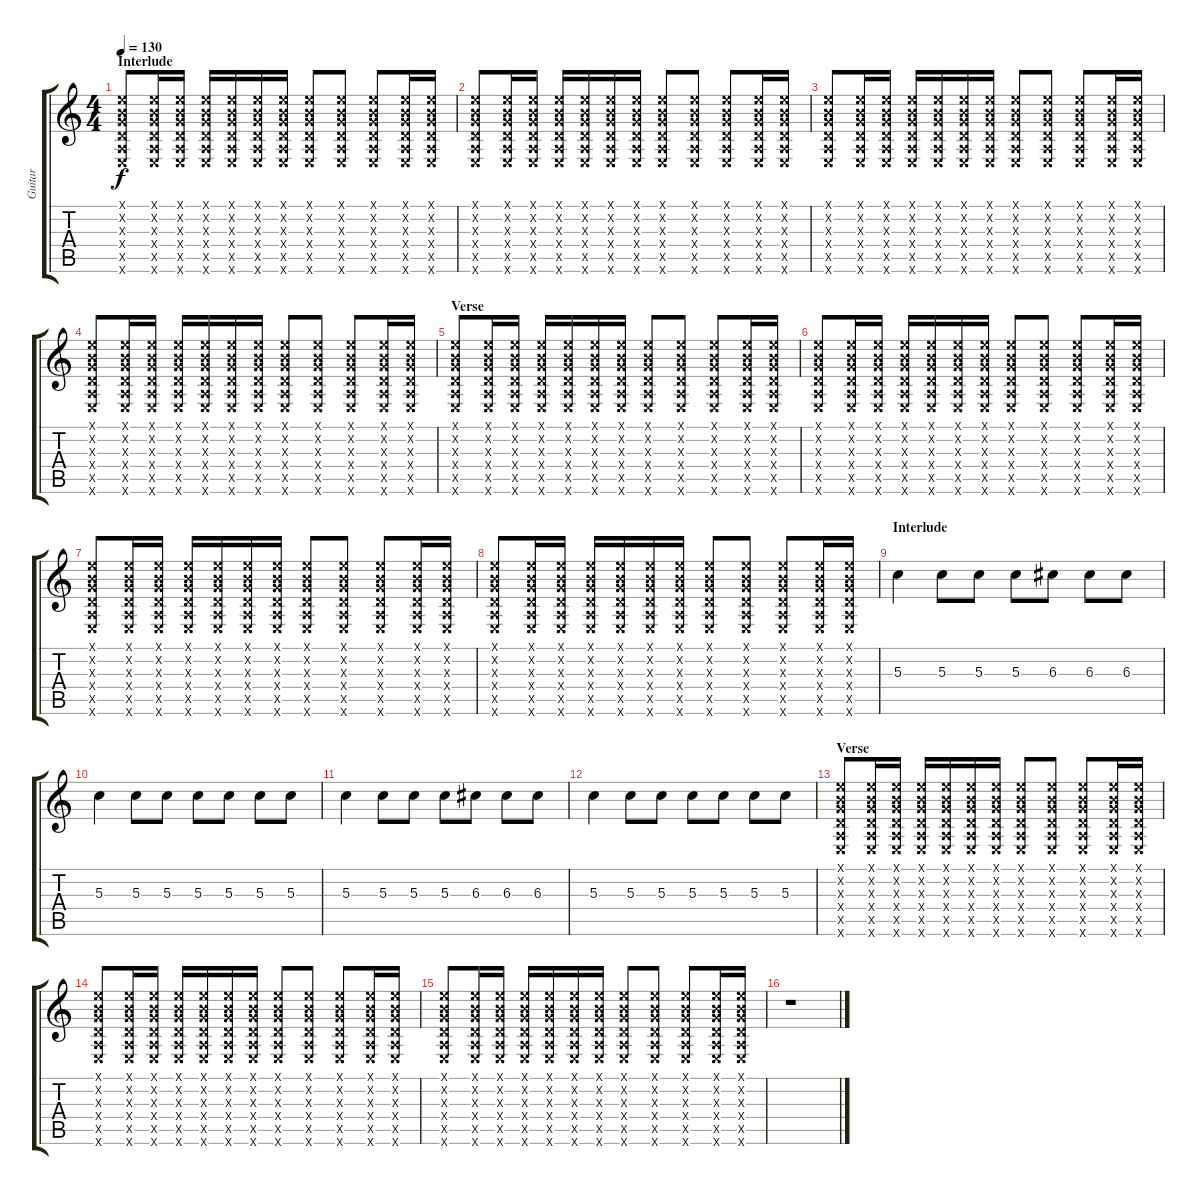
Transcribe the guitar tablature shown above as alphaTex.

\track ("Guitar" "Guitar") {instrument distortionguitar}
\staff {score tabs}
\tuning (E4 B3 G3 D3 A2 E2) {hide}
\ts (4 4)
\section ("" "Interlude")
\tempo 130
\clef g2
\ks c
(0.1{x} 0.2{x} 0.3{x} 0.4{x} 0.5{x} 0.6{x}).8{dy f} (0.1{x} 0.2{x} 0.3{x} 0.4{x} 0.5{x} 0.6{x}).16 (0.1{x} 0.2{x} 0.3{x} 0.4{x} 0.5{x} 0.6{x}).16 (0.1{x} 0.2{x} 0.3{x} 0.4{x} 0.5{x} 0.6{x}).16 (0.1{x} 0.2{x} 0.3{x} 0.4{x} 0.5{x} 0.6{x}).16 (0.1{x} 0.2{x} 0.3{x} 0.4{x} 0.5{x} 0.6{x}).16 (0.1{x} 0.2{x} 0.3{x} 0.4{x} 0.5{x} 0.6{x}).16 (0.1{x} 0.2{x} 0.3{x} 0.4{x} 0.5{x} 0.6{x}).8 (0.1{x} 0.2{x} 0.3{x} 0.4{x} 0.5{x} 0.6{x}).8 (0.1{x} 0.2{x} 0.3{x} 0.4{x} 0.5{x} 0.6{x}).8 (0.1{x} 0.2{x} 0.3{x} 0.4{x} 0.5{x} 0.6{x}).16 (0.1{x} 0.2{x} 0.3{x} 0.4{x} 0.5{x} 0.6{x}).16 |
(0.1{x} 0.2{x} 0.3{x} 0.4{x} 0.5{x} 0.6{x}).8 (0.1{x} 0.2{x} 0.3{x} 0.4{x} 0.5{x} 0.6{x}).16 (0.1{x} 0.2{x} 0.3{x} 0.4{x} 0.5{x} 0.6{x}).16 (0.1{x} 0.2{x} 0.3{x} 0.4{x} 0.5{x} 0.6{x}).16 (0.1{x} 0.2{x} 0.3{x} 0.4{x} 0.5{x} 0.6{x}).16 (0.1{x} 0.2{x} 0.3{x} 0.4{x} 0.5{x} 0.6{x}).16 (0.1{x} 0.2{x} 0.3{x} 0.4{x} 0.5{x} 0.6{x}).16 (0.1{x} 0.2{x} 0.3{x} 0.4{x} 0.5{x} 0.6{x}).8 (0.1{x} 0.2{x} 0.3{x} 0.4{x} 0.5{x} 0.6{x}).8 (0.1{x} 0.2{x} 0.3{x} 0.4{x} 0.5{x} 0.6{x}).8 (0.1{x} 0.2{x} 0.3{x} 0.4{x} 0.5{x} 0.6{x}).16 (0.1{x} 0.2{x} 0.3{x} 0.4{x} 0.5{x} 0.6{x}).16 |
(0.1{x} 0.2{x} 0.3{x} 0.4{x} 0.5{x} 0.6{x}).8 (0.1{x} 0.2{x} 0.3{x} 0.4{x} 0.5{x} 0.6{x}).16 (0.1{x} 0.2{x} 0.3{x} 0.4{x} 0.5{x} 0.6{x}).16 (0.1{x} 0.2{x} 0.3{x} 0.4{x} 0.5{x} 0.6{x}).16 (0.1{x} 0.2{x} 0.3{x} 0.4{x} 0.5{x} 0.6{x}).16 (0.1{x} 0.2{x} 0.3{x} 0.4{x} 0.5{x} 0.6{x}).16 (0.1{x} 0.2{x} 0.3{x} 0.4{x} 0.5{x} 0.6{x}).16 (0.1{x} 0.2{x} 0.3{x} 0.4{x} 0.5{x} 0.6{x}).8 (0.1{x} 0.2{x} 0.3{x} 0.4{x} 0.5{x} 0.6{x}).8 (0.1{x} 0.2{x} 0.3{x} 0.4{x} 0.5{x} 0.6{x}).8 (0.1{x} 0.2{x} 0.3{x} 0.4{x} 0.5{x} 0.6{x}).16 (0.1{x} 0.2{x} 0.3{x} 0.4{x} 0.5{x} 0.6{x}).16 |
(0.1{x} 0.2{x} 0.3{x} 0.4{x} 0.5{x} 0.6{x}).8 (0.1{x} 0.2{x} 0.3{x} 0.4{x} 0.5{x} 0.6{x}).16 (0.1{x} 0.2{x} 0.3{x} 0.4{x} 0.5{x} 0.6{x}).16 (0.1{x} 0.2{x} 0.3{x} 0.4{x} 0.5{x} 0.6{x}).16 (0.1{x} 0.2{x} 0.3{x} 0.4{x} 0.5{x} 0.6{x}).16 (0.1{x} 0.2{x} 0.3{x} 0.4{x} 0.5{x} 0.6{x}).16 (0.1{x} 0.2{x} 0.3{x} 0.4{x} 0.5{x} 0.6{x}).16 (0.1{x} 0.2{x} 0.3{x} 0.4{x} 0.5{x} 0.6{x}).8 (0.1{x} 0.2{x} 0.3{x} 0.4{x} 0.5{x} 0.6{x}).8 (0.1{x} 0.2{x} 0.3{x} 0.4{x} 0.5{x} 0.6{x}).8 (0.1{x} 0.2{x} 0.3{x} 0.4{x} 0.5{x} 0.6{x}).16 (0.1{x} 0.2{x} 0.3{x} 0.4{x} 0.5{x} 0.6{x}).16 |
\section ("" "Verse")
(0.1{x} 0.2{x} 0.3{x} 0.4{x} 0.5{x} 0.6{x}).8 (0.1{x} 0.2{x} 0.3{x} 0.4{x} 0.5{x} 0.6{x}).16 (0.1{x} 0.2{x} 0.3{x} 0.4{x} 0.5{x} 0.6{x}).16 (0.1{x} 0.2{x} 0.3{x} 0.4{x} 0.5{x} 0.6{x}).16 (0.1{x} 0.2{x} 0.3{x} 0.4{x} 0.5{x} 0.6{x}).16 (0.1{x} 0.2{x} 0.3{x} 0.4{x} 0.5{x} 0.6{x}).16 (0.1{x} 0.2{x} 0.3{x} 0.4{x} 0.5{x} 0.6{x}).16 (0.1{x} 0.2{x} 0.3{x} 0.4{x} 0.5{x} 0.6{x}).8 (0.1{x} 0.2{x} 0.3{x} 0.4{x} 0.5{x} 0.6{x}).8 (0.1{x} 0.2{x} 0.3{x} 0.4{x} 0.5{x} 0.6{x}).8 (0.1{x} 0.2{x} 0.3{x} 0.4{x} 0.5{x} 0.6{x}).16 (0.1{x} 0.2{x} 0.3{x} 0.4{x} 0.5{x} 0.6{x}).16 |
(0.1{x} 0.2{x} 0.3{x} 0.4{x} 0.5{x} 0.6{x}).8 (0.1{x} 0.2{x} 0.3{x} 0.4{x} 0.5{x} 0.6{x}).16 (0.1{x} 0.2{x} 0.3{x} 0.4{x} 0.5{x} 0.6{x}).16 (0.1{x} 0.2{x} 0.3{x} 0.4{x} 0.5{x} 0.6{x}).16 (0.1{x} 0.2{x} 0.3{x} 0.4{x} 0.5{x} 0.6{x}).16 (0.1{x} 0.2{x} 0.3{x} 0.4{x} 0.5{x} 0.6{x}).16 (0.1{x} 0.2{x} 0.3{x} 0.4{x} 0.5{x} 0.6{x}).16 (0.1{x} 0.2{x} 0.3{x} 0.4{x} 0.5{x} 0.6{x}).8 (0.1{x} 0.2{x} 0.3{x} 0.4{x} 0.5{x} 0.6{x}).8 (0.1{x} 0.2{x} 0.3{x} 0.4{x} 0.5{x} 0.6{x}).8 (0.1{x} 0.2{x} 0.3{x} 0.4{x} 0.5{x} 0.6{x}).16 (0.1{x} 0.2{x} 0.3{x} 0.4{x} 0.5{x} 0.6{x}).16 |
(0.1{x} 0.2{x} 0.3{x} 0.4{x} 0.5{x} 0.6{x}).8 (0.1{x} 0.2{x} 0.3{x} 0.4{x} 0.5{x} 0.6{x}).16 (0.1{x} 0.2{x} 0.3{x} 0.4{x} 0.5{x} 0.6{x}).16 (0.1{x} 0.2{x} 0.3{x} 0.4{x} 0.5{x} 0.6{x}).16 (0.1{x} 0.2{x} 0.3{x} 0.4{x} 0.5{x} 0.6{x}).16 (0.1{x} 0.2{x} 0.3{x} 0.4{x} 0.5{x} 0.6{x}).16 (0.1{x} 0.2{x} 0.3{x} 0.4{x} 0.5{x} 0.6{x}).16 (0.1{x} 0.2{x} 0.3{x} 0.4{x} 0.5{x} 0.6{x}).8 (0.1{x} 0.2{x} 0.3{x} 0.4{x} 0.5{x} 0.6{x}).8 (0.1{x} 0.2{x} 0.3{x} 0.4{x} 0.5{x} 0.6{x}).8 (0.1{x} 0.2{x} 0.3{x} 0.4{x} 0.5{x} 0.6{x}).16 (0.1{x} 0.2{x} 0.3{x} 0.4{x} 0.5{x} 0.6{x}).16 |
(0.1{x} 0.2{x} 0.3{x} 0.4{x} 0.5{x} 0.6{x}).8 (0.1{x} 0.2{x} 0.3{x} 0.4{x} 0.5{x} 0.6{x}).16 (0.1{x} 0.2{x} 0.3{x} 0.4{x} 0.5{x} 0.6{x}).16 (0.1{x} 0.2{x} 0.3{x} 0.4{x} 0.5{x} 0.6{x}).16 (0.1{x} 0.2{x} 0.3{x} 0.4{x} 0.5{x} 0.6{x}).16 (0.1{x} 0.2{x} 0.3{x} 0.4{x} 0.5{x} 0.6{x}).16 (0.1{x} 0.2{x} 0.3{x} 0.4{x} 0.5{x} 0.6{x}).16 (0.1{x} 0.2{x} 0.3{x} 0.4{x} 0.5{x} 0.6{x}).8 (0.1{x} 0.2{x} 0.3{x} 0.4{x} 0.5{x} 0.6{x}).8 (0.1{x} 0.2{x} 0.3{x} 0.4{x} 0.5{x} 0.6{x}).8 (0.1{x} 0.2{x} 0.3{x} 0.4{x} 0.5{x} 0.6{x}).16 (0.1{x} 0.2{x} 0.3{x} 0.4{x} 0.5{x} 0.6{x}).16 |
\section ("" "Interlude")
5.3.4 5.3.8 5.3.8 5.3.8 6.3.8 6.3.8 6.3.8 |
5.3.4 5.3.8 5.3.8 5.3.8 5.3.8 5.3.8 5.3.8 |
5.3.4 5.3.8 5.3.8 5.3.8 6.3.8 6.3.8 6.3.8 |
5.3.4 5.3.8 5.3.8 5.3.8 5.3.8 5.3.8 5.3.8 |
\section ("" "Verse")
(0.1{x} 0.2{x} 0.3{x} 0.4{x} 0.5{x} 0.6{x}).8 (0.1{x} 0.2{x} 0.3{x} 0.4{x} 0.5{x} 0.6{x}).16 (0.1{x} 0.2{x} 0.3{x} 0.4{x} 0.5{x} 0.6{x}).16 (0.1{x} 0.2{x} 0.3{x} 0.4{x} 0.5{x} 0.6{x}).16 (0.1{x} 0.2{x} 0.3{x} 0.4{x} 0.5{x} 0.6{x}).16 (0.1{x} 0.2{x} 0.3{x} 0.4{x} 0.5{x} 0.6{x}).16 (0.1{x} 0.2{x} 0.3{x} 0.4{x} 0.5{x} 0.6{x}).16 (0.1{x} 0.2{x} 0.3{x} 0.4{x} 0.5{x} 0.6{x}).8 (0.1{x} 0.2{x} 0.3{x} 0.4{x} 0.5{x} 0.6{x}).8 (0.1{x} 0.2{x} 0.3{x} 0.4{x} 0.5{x} 0.6{x}).8 (0.1{x} 0.2{x} 0.3{x} 0.4{x} 0.5{x} 0.6{x}).16 (0.1{x} 0.2{x} 0.3{x} 0.4{x} 0.5{x} 0.6{x}).16 |
(0.1{x} 0.2{x} 0.3{x} 0.4{x} 0.5{x} 0.6{x}).8 (0.1{x} 0.2{x} 0.3{x} 0.4{x} 0.5{x} 0.6{x}).16 (0.1{x} 0.2{x} 0.3{x} 0.4{x} 0.5{x} 0.6{x}).16 (0.1{x} 0.2{x} 0.3{x} 0.4{x} 0.5{x} 0.6{x}).16 (0.1{x} 0.2{x} 0.3{x} 0.4{x} 0.5{x} 0.6{x}).16 (0.1{x} 0.2{x} 0.3{x} 0.4{x} 0.5{x} 0.6{x}).16 (0.1{x} 0.2{x} 0.3{x} 0.4{x} 0.5{x} 0.6{x}).16 (0.1{x} 0.2{x} 0.3{x} 0.4{x} 0.5{x} 0.6{x}).8 (0.1{x} 0.2{x} 0.3{x} 0.4{x} 0.5{x} 0.6{x}).8 (0.1{x} 0.2{x} 0.3{x} 0.4{x} 0.5{x} 0.6{x}).8 (0.1{x} 0.2{x} 0.3{x} 0.4{x} 0.5{x} 0.6{x}).16 (0.1{x} 0.2{x} 0.3{x} 0.4{x} 0.5{x} 0.6{x}).16 |
(0.1{x} 0.2{x} 0.3{x} 0.4{x} 0.5{x} 0.6{x}).8 (0.1{x} 0.2{x} 0.3{x} 0.4{x} 0.5{x} 0.6{x}).16 (0.1{x} 0.2{x} 0.3{x} 0.4{x} 0.5{x} 0.6{x}).16 (0.1{x} 0.2{x} 0.3{x} 0.4{x} 0.5{x} 0.6{x}).16 (0.1{x} 0.2{x} 0.3{x} 0.4{x} 0.5{x} 0.6{x}).16 (0.1{x} 0.2{x} 0.3{x} 0.4{x} 0.5{x} 0.6{x}).16 (0.1{x} 0.2{x} 0.3{x} 0.4{x} 0.5{x} 0.6{x}).16 (0.1{x} 0.2{x} 0.3{x} 0.4{x} 0.5{x} 0.6{x}).8 (0.1{x} 0.2{x} 0.3{x} 0.4{x} 0.5{x} 0.6{x}).8 (0.1{x} 0.2{x} 0.3{x} 0.4{x} 0.5{x} 0.6{x}).8 (0.1{x} 0.2{x} 0.3{x} 0.4{x} 0.5{x} 0.6{x}).16 (0.1{x} 0.2{x} 0.3{x} 0.4{x} 0.5{x} 0.6{x}).16 |
r.1
